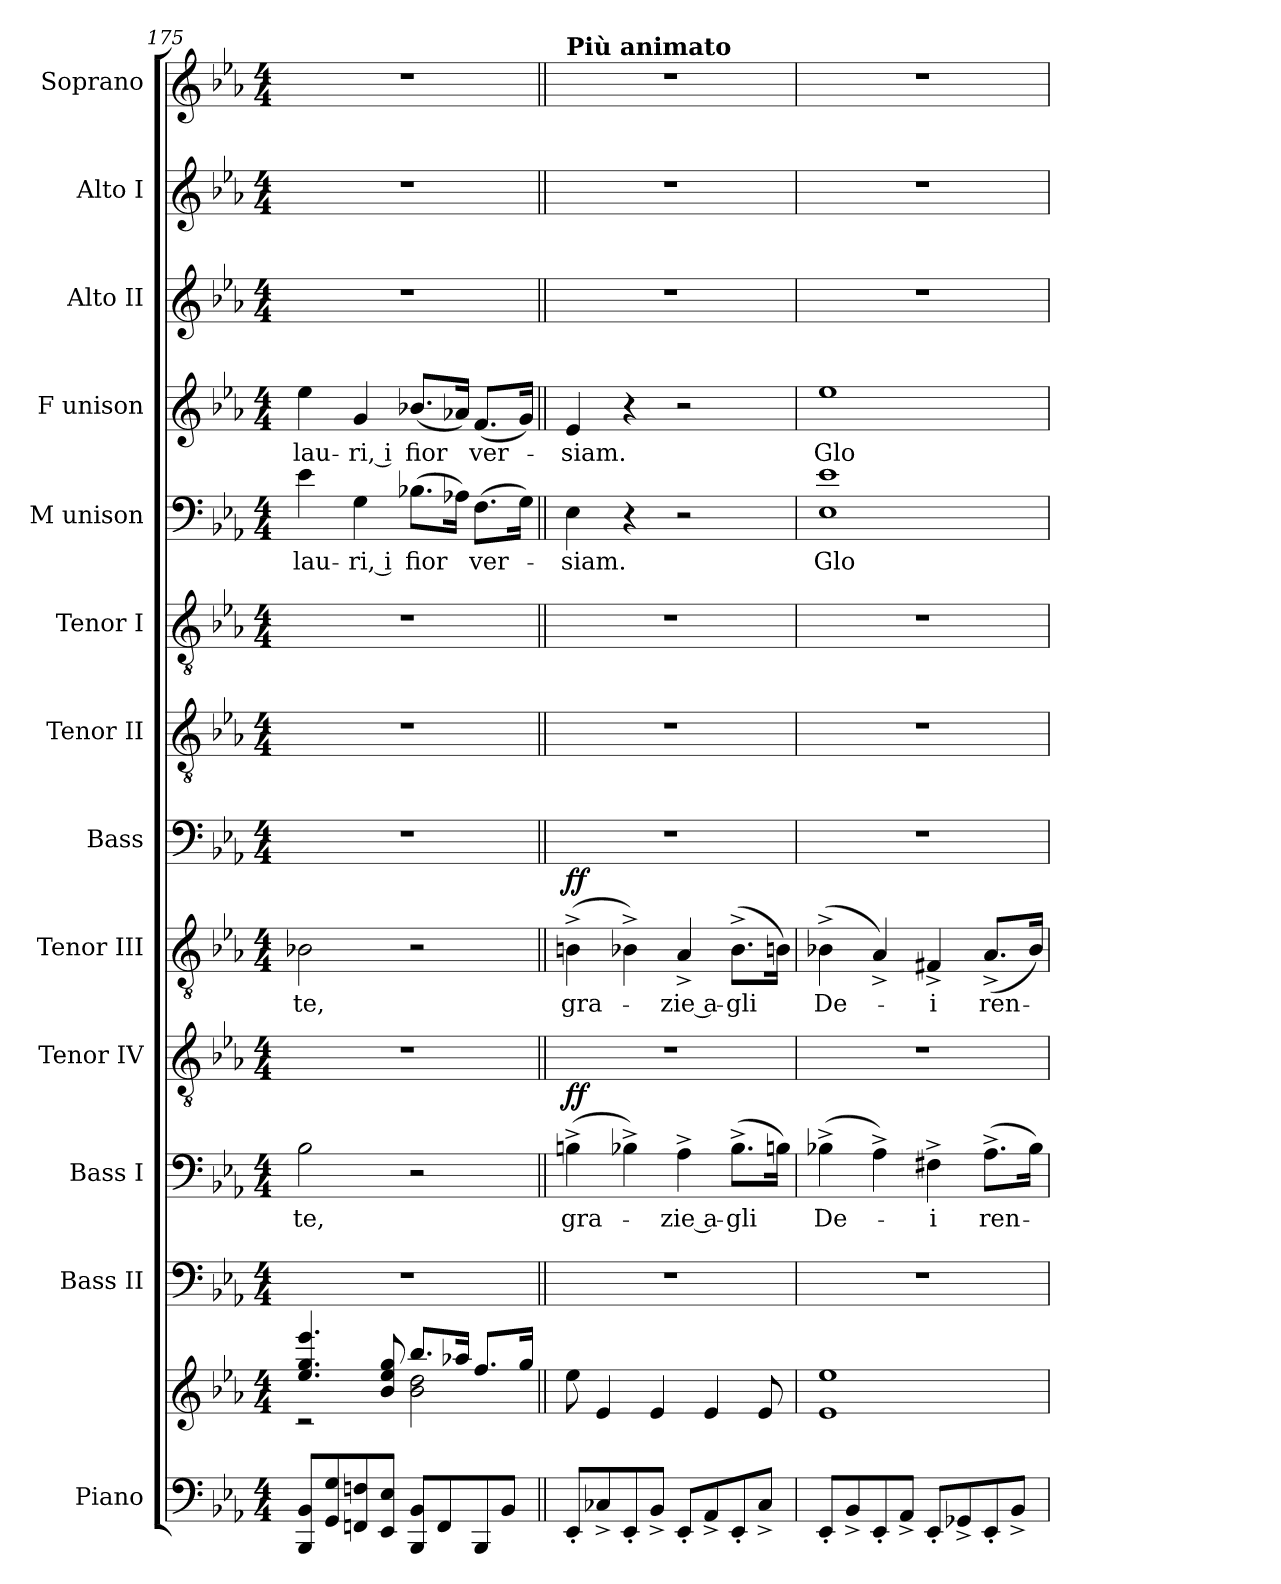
**kern	**kern	**kern	**kern	**text	**dynam	**kern	**kern	**text	**dynam	**kern	**kern	**kern	**kern	**text	**kern	**text	**kern	**kern	**kern
*part13	*part13	*part12	*part11	*part11	*part11	*part10	*part9	*part9	*part9	*part8	*part7	*part6	*part5	*part5	*part4	*part4	*part3	*part2	*part1
*staff14	*staff13	*staff12	*staff11	*staff11	*staff11	*staff10	*staff9	*staff9	*staff9	*staff8	*staff7	*staff6	*staff5	*staff5	*staff4	*staff4	*staff3	*staff2	*staff1
*I"Piano	*	*I"Bass II	*I"Bass I	*	*	*I"Tenor IV	*I"Tenor III	*	*	*I"Bass	*I"Tenor II	*I"Tenor I	*I"M unison	*	*I"F unison	*	*I"Alto II	*I"Alto I	*I"Soprano
*I'Pno.	*	*I'B.II	*I'B.I	*	*	*I'T.IV	*I'T.III	*	*	*I'B.	*I'T.II	*I'T.I	*I'M.u.	*	*I'F.u.	*	*I'A.II	*I'A.I	*I'S.
*clefF4	*clefG2	*clefF4	*clefF4	*	*	*clefGv2	*clefGv2	*	*	*clefF4	*clefGv2	*clefGv2	*clefF4	*	*clefG2	*	*clefG2	*clefG2	*clefG2
*k[b-e-a-]	*k[b-e-a-]	*k[b-e-a-]	*k[b-e-a-]	*	*	*k[b-e-a-]	*k[b-e-a-]	*	*	*k[b-e-a-]	*k[b-e-a-]	*k[b-e-a-]	*k[b-e-a-]	*	*k[b-e-a-]	*	*k[b-e-a-]	*k[b-e-a-]	*k[b-e-a-]
*M4/4	*M4/4	*M4/4	*M4/4	*	*	*M4/4	*M4/4	*	*	*M4/4	*M4/4	*M4/4	*M4/4	*	*M4/4	*	*M4/4	*M4/4	*M4/4
=175	=175	=175	=175	=175	=175	=175	=175	=175	=175	=175	=175	=175	=175	=175	=175	=175	=175	=175	=175
*	*^	*	*	*	*	*	*	*	*	*	*	*	*	*	*	*	*	*	*
!	!	!	!	!	!LO:LY:b	!	!	!	!LO:LY:b	!	!	!	!	!	!LO:LY:b	!	!LO:LY:b	!	!	!
8BBB-/ 8BB-/L	4.ee-/ 4.gg/ 4.eee-/	2r	1r	2B-\	-te,	.	1r	2B-X\	-te,	.	1r	1r	1r	4e-\	lau-	4ee-\	lau-	1r	1r	1r
8GG/ 8G/	.	.	.	.	.	.	.	.	.	.	.	.	.	.	.	.	.	.	.	.
!	!	!	!	!	!	!	!	!	!	!	!	!	!	!	!LO:LY:b	!	!LO:LY:b	!	!	!
8FFn/ 8Fn/	.	.	.	.	.	.	.	.	.	.	.	.	.	4G\	ri, i	4g/	ri, i	.	.	.
8EE-/ 8E-/J	8b-/ 8ee-/ 8gg/	.	.	.	.	.	.	.	.	.	.	.	.	.	.	.	.	.	.	.
!	!	!	!	!	!	!	!	!	!	!	!	!	!	!	!LO:LY:b	!	!LO:LY:b	!	!	!
8BBB-/ 8BB-/L	8.bb-/L	2b-\ 2dd\	.	2r	.	.	.	2r	.	.	.	.	.	(>8.B-X\L	fior	(<8.b-X/L	fior	.	.	.
8FF/	.	.	.	.	.	.	.	.	.	.	.	.	.	.	.	.	.	.	.	.
.	16aa-X/Jk	.	.	.	.	.	.	.	.	.	.	.	.	16A-X\Jk)	.	16a-X/Jk)	.	.	.	.
!	!	!	!	!	!	!	!	!	!	!	!	!	!	!	!LO:LY:b	!	!LO:LY:b	!	!	!
8BBB-/	8.ff/L	.	.	.	.	.	.	.	.	.	.	.	.	(>8.F\L	ver-	(<8.f/L	ver-	.	.	.
8BB-/J	.	.	.	.	.	.	.	.	.	.	.	.	.	.	.	.	.	.	.	.
.	16gg/Jk	.	.	.	.	.	.	.	.	.	.	.	.	16G\Jk)	.	16g/Jk)	.	.	.	.
*	*v	*v	*	*	*	*	*	*	*	*	*	*	*	*	*	*	*	*	*	*
=176||	=176||	=176||	=176||	=176||	=176||	=176||	=176||	=176||	=176||	=176||	=176||	=176||	=176||	=176||	=176||	=176||	=176||	=176||	=176||
!!LO:REH:place=s1:a:fs=10.9:t=J:qo=4
*	*	*	*	*	*	*	*	*	*	*	*	*	*	*	*	*	*	*	*MM132
!	!	!	!	!	!	!	!	!	!	!	!	!	!	!	!	!	!	!	!LO:TX:a:B:t=Più animato
!	!	!	!	!LO:LY:b	!LO:DY:a	!	!	!LO:LY:b	!LO:DY:a	!	!	!	!	!LO:LY:b	!	!LO:LY:b	!	!	!
8EE-'/L	8ee-\	1r	(>4Bn^\	gra-	ff	1r	(>4Bn^\	gra-	ff	1r	1r	1r	4E-\	-siam.	4e-/	-siam.	1r	1r	1r
8C-X^/	4e-/	.	.	.	.	.	.	.	.	.	.	.	.	.	.	.	.	.	.
8EE-'/	.	.	4B-X^\)	.	.	.	4B-X^\)	.	.	.	.	.	4r	.	4r	.	.	.	.
8BB-^/J	4e-/	.	.	.	.	.	.	.	.	.	.	.	.	.	.	.	.	.	.
!	!	!	!	!LO:LY:b	!	!	!	!LO:LY:b	!	!	!	!	!	!	!	!	!	!	!
8EE-'/L	.	.	4A-^\	zie a-	.	.	4A-^/	zie a-	.	.	.	.	2r	.	2r	.	.	.	.
8AA-^/	4e-/	.	.	.	.	.	.	.	.	.	.	.	.	.	.	.	.	.	.
!	!	!	!	!LO:LY:b	!	!	!	!LO:LY:b	!	!	!	!	!	!	!	!	!	!	!
8EE-'/	.	.	(>8.B-^\L	-gli	.	.	(>8.B-^\L	-gli	.	.	.	.	.	.	.	.	.	.	.
8C-^/J	8e-/	.	.	.	.	.	.	.	.	.	.	.	.	.	.	.	.	.	.
.	.	.	16Bn\Jk)	.	.	.	16Bn\Jk)	.	.	.	.	.	.	.	.	.	.	.	.
=177	=177	=177	=177	=177	=177	=177	=177	=177	=177	=177	=177	=177	=177	=177	=177	=177	=177	=177	=177
!	!	!	!	!LO:LY:b	!	!	!	!LO:LY:b	!	!	!	!	!	!LO:LY:b	!	!LO:LY:b	!	!	!
8EE-'/L	1e- 1ee-	1r	(>4B-X^\	De-	.	1r	(>4B-X^\	De-	.	1r	1r	1r	1E- 1e-	Glo-	1ee-	Glo-	1r	1r	1r
8BB-^/	.	.	.	.	.	.	.	.	.	.	.	.	.	.	.	.	.	.	.
8EE-'/	.	.	4A-^\)	.	.	.	4A-^/)	.	.	.	.	.	.	.	.	.	.	.	.
8AA-^/J	.	.	.	.	.	.	.	.	.	.	.	.	.	.	.	.	.	.	.
!	!	!	!	!LO:LY:b	!	!	!	!LO:LY:b	!	!	!	!	!	!	!	!	!	!	!
8EE-'/L	.	.	4F#X^\	-i	.	.	4F#X^/	-i	.	.	.	.	.	.	.	.	.	.	.
8GG-X^/	.	.	.	.	.	.	.	.	.	.	.	.	.	.	.	.	.	.	.
!	!	!	!	!LO:LY:b	!	!	!	!LO:LY:b	!	!	!	!	!	!	!	!	!	!	!
8EE-'/	.	.	(>8.A-^\L	ren-	.	.	(<8.A-^/L	ren-	.	.	.	.	.	.	.	.	.	.	.
8BB-^/J	.	.	.	.	.	.	.	.	.	.	.	.	.	.	.	.	.	.	.
.	.	.	16B-\Jk)	.	.	.	16B-/Jk)	.	.	.	.	.	.	.	.	.	.	.	.
=	=	=	=	=	=	=	=	=	=	=	=	=	=	=	=	=	=	=	=
*-	*-	*-	*-	*-	*-	*-	*-	*-	*-	*-	*-	*-	*-	*-	*-	*-	*-	*-	*-
